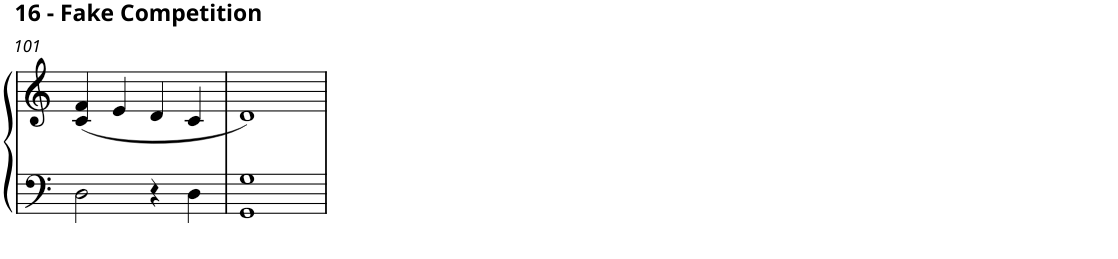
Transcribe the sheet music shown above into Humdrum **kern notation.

**kern	**kern
*part1	*part1
*staff2	*staff1
*I"Piano	*
*I'Pno.	*
!!LO:PB:g=z
*clefF4	*clefG2
*k[]	*k[]
*M4/4	*M4/4
=101	=101
2D\	(4c/ 4f/
.	4e/
4r	4d/
4D\	4c/
=102	=102
1GG 1G	1d)
=	=
*-	*-
